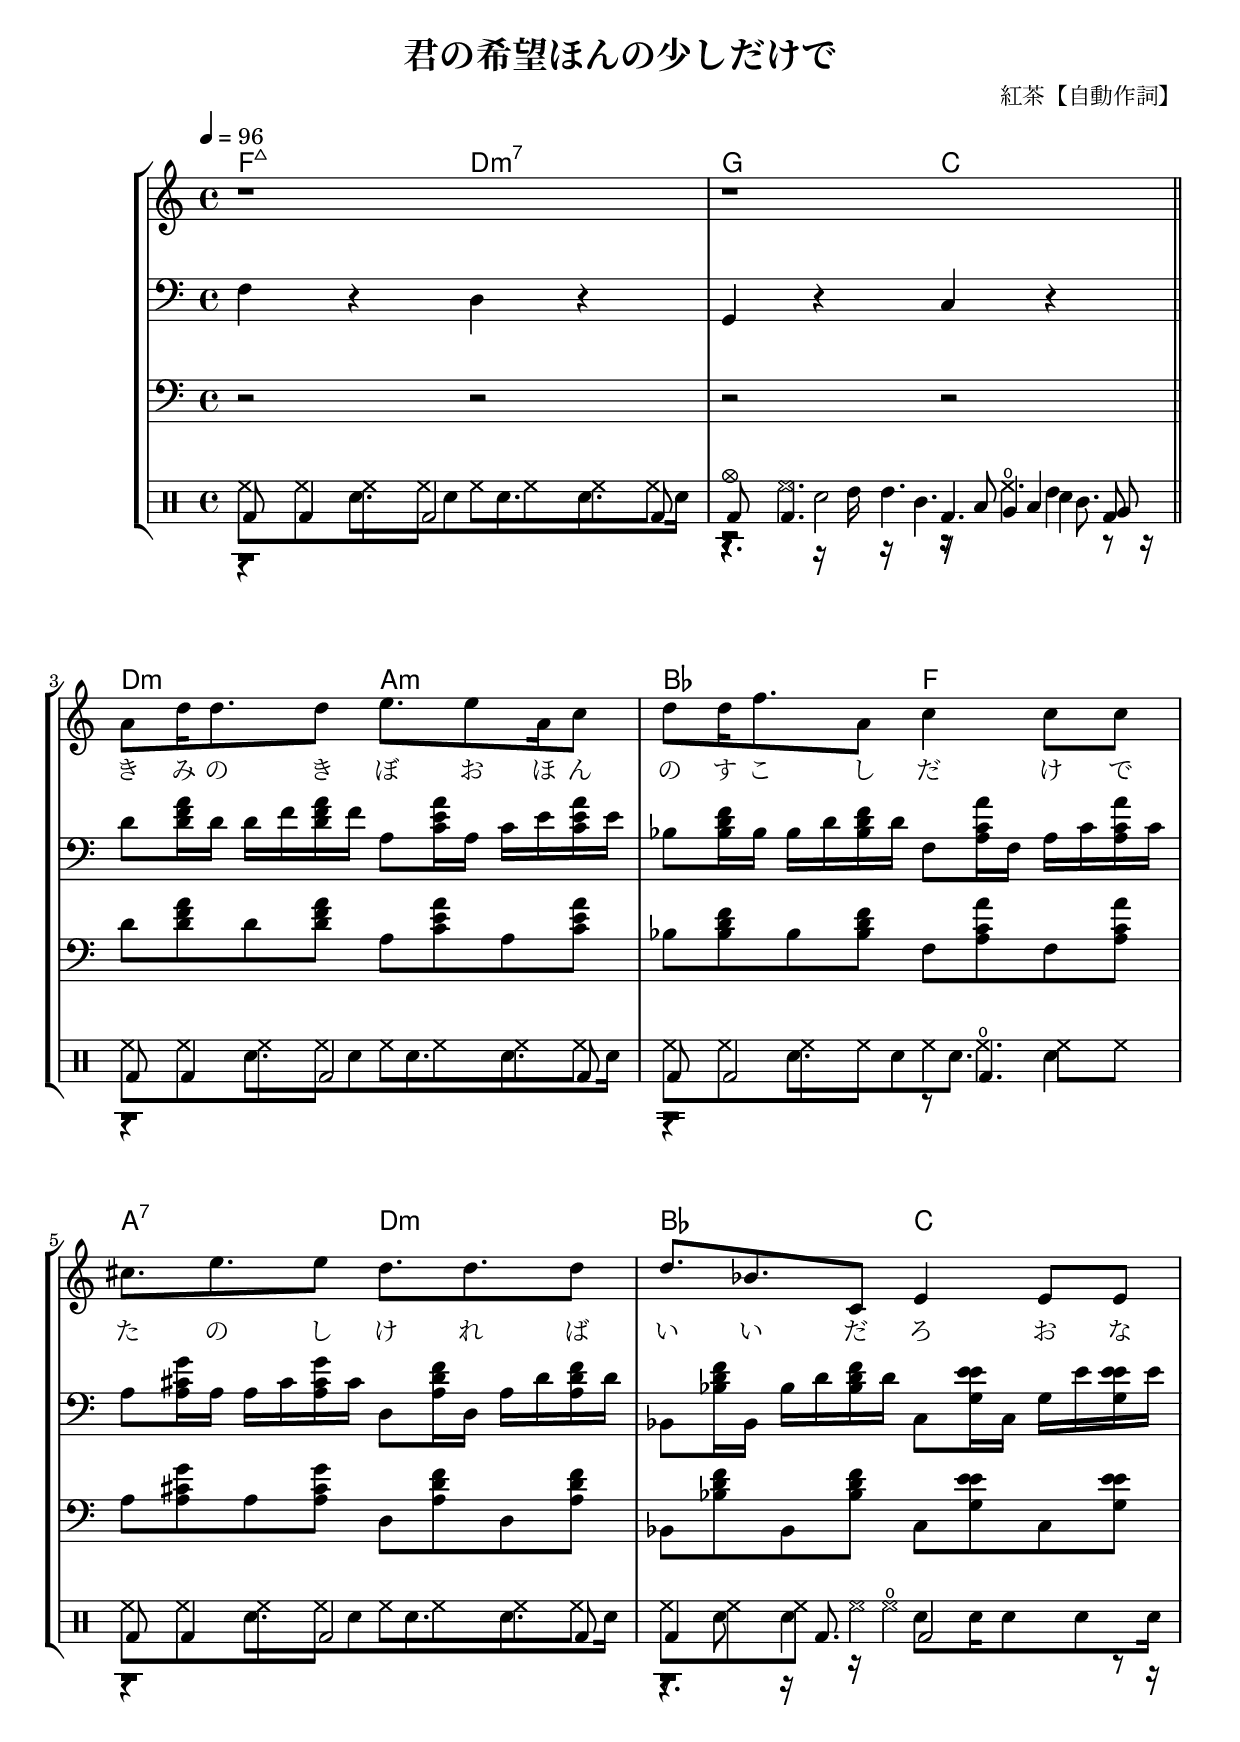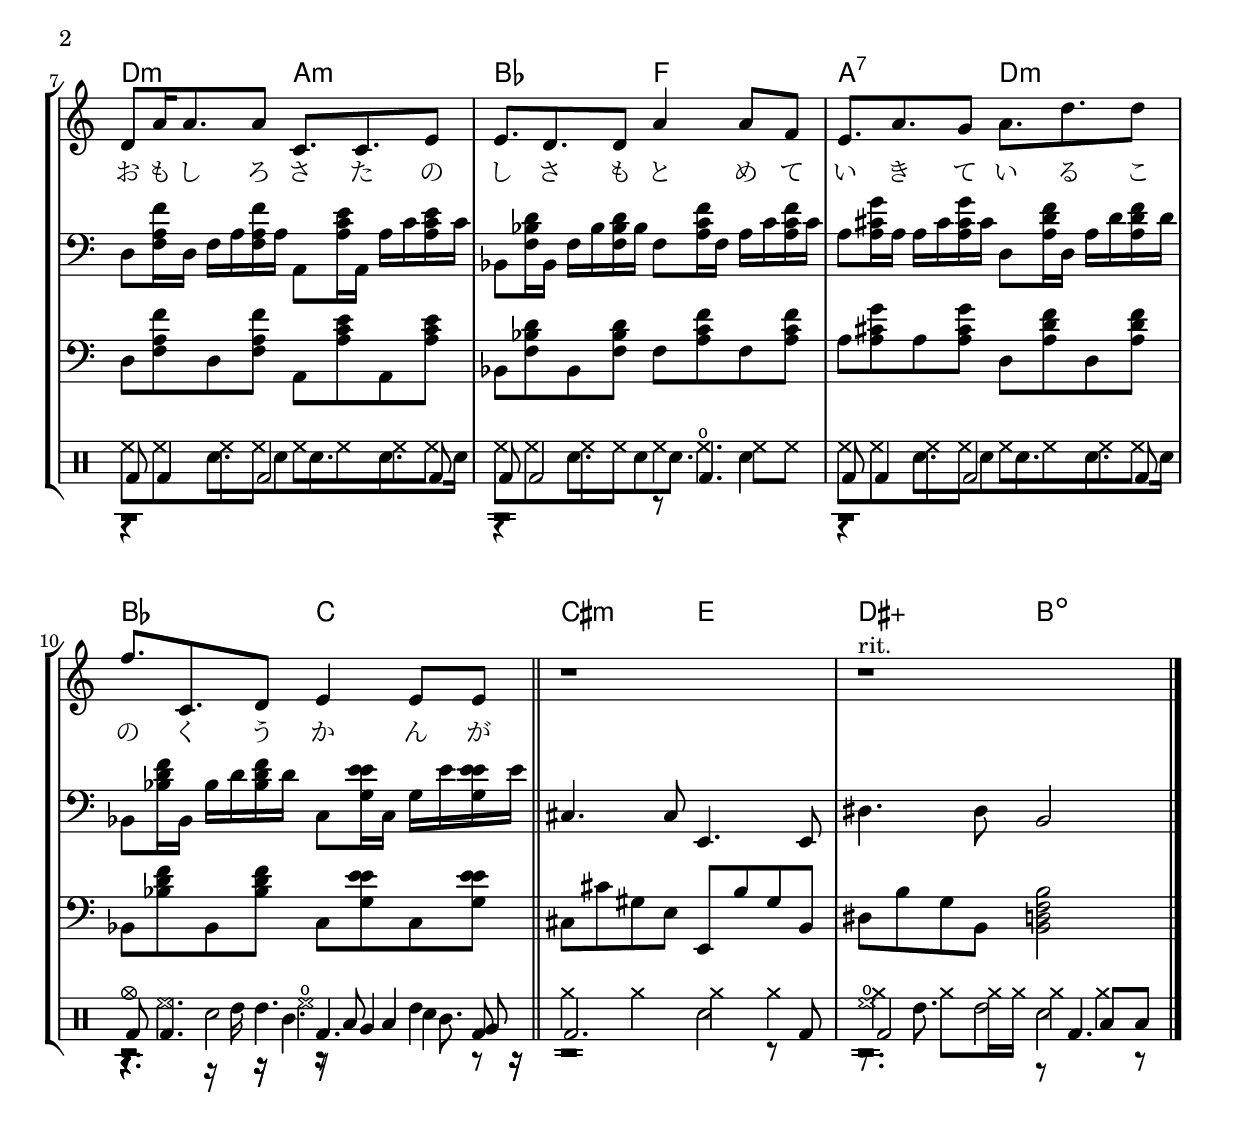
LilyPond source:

\version "2.12.1"

\header {
	title = \markup {君の希望ほんの少しだけで}
	composer = \markup \center-column {紅茶【自動作詞】}
}

harmony = \chordmode {
	f2:maj7 d:min7 g c 

	d:m a:m bes f a:7 d:m bes c d:m a:m bes f a:7 d:m bes c 

	cis:m e dis:aug b:dim 
}

melody = {
	\key c \major
	\tempo 4 = 96
	r1 | r1   
	\set Staff.midiInstrument = #"fss0.39"
	 a'8  d''16  d''8.  d''8  e''8.  e''8  a'16  c''8 
	d''8  d''16  f''8.  a'8  c''4  c''8  c''8 
	cis''8.  e''8.  e''8  d''8.  d''8.  d''8 
	d''8.  bes'8.  c'8  e'4  e'8  e'8 
	d'8  a'16  a'8.  a'8  c'8.  c'8.  e'8 
	e'8.  d'8.  d'8  a'4  a'8  f'8 
	e'8.  a'8.  g'8  a'8.  d''8.  d''8 
	f''8.  c'8.  d'8  e'4  e'8  e'8
	r1 | r1^"rit." \bar "|."
}

words = \lyricmode {
	
	き  み  の  き  ぼ  お  ほ  ん  の  す  こ  し  だ  け  で  た  の  し  け  れ  ば  い  い  だ  ろ  お  な  お  も  し  ろ  さ  た  の  し  さ  も  と  め  て  い  き  て  い  る  こ  の  く  う  か  ん  が  
	
}

tempochange = {
	\tempo 4 = 96
	r1 | r1 \bar "||"
	\tempo 4 = 96
	r1 | r1 | r1 | r1 | r1 | r1 | r1 | r1 \bar "||"
	\tempo 4 = 96
	r1 | \tempo 4 = 72 r2 \tempo 4 = 64 r2 \bar "|."
}

mainacc = {
	\clef bass
	\set Staff.midiInstrument = #"Drawbar Organ"
	\key c \major
	\tempo 4 = 96
	f4 r4
	d4 r4
	g,4 r4
	c4 r4
	\bar "||"

	\set Staff.midiInstrument = #"Acoustic Guitar (nylon)"
	d'8 <d' f' a'>16 d'16   d'16 f'16 <d' f' a'>16 f'16
	a8 <c' e' a'>16 a16   c'16 e'16 <c' e' a'>16 e'16
	bes8 <bes d' f'>16 bes16   bes16 d'16 <bes d' f'>16 d'16
	f8 <a c' a'>16 f16   a16 c'16 <a c' a'>16 c'16
	a8 <a cis' g'>16 a16   a16 cis'16 <a cis' g'>16 cis'16
	d8 <a d' f'>16 d16   a16 d'16 <a d' f'>16 d'16
	bes,8 <bes d' f'>16 bes,16   bes16 d'16 <bes d' f'>16 d'16
	c8 <g e' e'>16 c16   g16 e'16 <g e' e'>16 e'16
	d8 <f a f'>16 d16   f16 a16 <f a f'>16 a16
	a,8 <a c' e'>16 a,16   a16 c'16 <a c' e'>16 c'16
	bes,8 <f bes d'>16 bes,16   f16 bes16 <f bes d'>16 bes16
	f8 <a c' f'>16 f16   a16 c'16 <a c' f'>16 c'16
	a8 <a cis' g'>16 a16   a16 cis'16 <a cis' g'>16 cis'16
	d8 <a d' f'>16 d16   a16 d'16 <a d' f'>16 d'16
	bes,8 <bes d' f'>16 bes,16   bes16 d'16 <bes d' f'>16 d'16
	c8 <g e' e'>16 c16   g16 e'16 <g e' e'>16 e'16
	\bar "||"

	\set Staff.midiInstrument = #"Vibraphone"
	cis4.cis8
	e,4.e,8
	dis4.dis8
	b,2
	\bar "|."
}

subacc = {
	\clef bass
	\set Staff.midiInstrument = #"Acoustic grand"
	\key c \major
	\tempo 4 = 96
	r2
	r2
	r2
	r2
	\bar "||"

	\set Staff.midiInstrument = #"String Ensemble 1"
	d'8 <d' f' a'> d' <d' f' a'>
	a8 <c' e' a'> a <c' e' a'>
	bes8 <bes d' f'> bes <bes d' f'>
	f8 <a c' a'> f <a c' a'>
	a8 <a cis' g'> a <a cis' g'>
	d8 <a d' f'> d <a d' f'>
	bes,8 <bes d' f'> bes, <bes d' f'>
	c8 <g e' e'> c <g e' e'>
	d8 <f a f'> d <f a f'>
	a,8 <a c' e'> a, <a c' e'>
	bes,8 <f bes d'> bes, <f bes d'>
	f8 <a c' f'> f <a c' f'>
	a8 <a cis' g'> a <a cis' g'>
	d8 <a d' f'> d <a d' f'>
	bes,8 <bes d' f'> bes, <bes d' f'>
	c8 <g e' e'> c <g e' e'>
	\bar "||"

	\set Staff.midiInstrument = #"Viola"
	cis8 cis' gis e
	e,8 b gis b,
	dis8 b g b,
	<b, d f b>2
	\bar "|."
}

percA = {
	\drummode {
	hh8 hh8 hh8 hh8 hh8 hh8 hh8 hh8  |r8 hh2. r8  \bar "||"
	hh8 hh8 hh8 hh8 hh8 hh8 hh8 hh8  |hh8 hh8 hh8 hh8 hh4 hh8 hh8  |hh8 hh8 hh8 hh8 hh8 hh8 hh8 hh8  |hh8 hh8 hh8 hh2 r8  |hh8 hh8 hh8 hh8 hh8 hh8 hh8 hh8  |hh8 hh8 hh8 hh8 hh4 hh8 hh8  |hh8 hh8 hh8 hh8 hh8 hh8 hh8 hh8  |r8 hh2. r8  \bar "||"
	cymr4 cymr4 cymr4 cymr4  |cymr4 cymr8 cymr16 cymr16 cymr4 cymr4  \bar "|."
	}
}

percB = {
	\drummode {
	r4 sn8. sn8 sn8. sn8. sn16  |r4 sn2 sn4  \bar "||"
	r4 sn8. sn8 sn8. sn8. sn16  |r4 sn8. sn8 sn8. sn4  |r4 sn8. sn8 sn8. sn8. sn16  |r8 sn8 sn4 sn8 sn16 sn8 sn8 sn16  |r4 sn8. sn8 sn8. sn8. sn16  |r4 sn8. sn8 sn8. sn4  |r4 sn8. sn8 sn8. sn8. sn16  |r4 sn2 sn4  \bar "||"
	r2 sn2  |r2 sn2  \bar "|."
	}
}

percC = {
	\drummode {
	bd8 bd4 bd2 bd8  |bd8 bd4. bd4. bd8  \bar "||"
	bd8 bd4 bd2 bd8  |bd8 bd2 bd4.  |bd8 bd4 bd2 bd8  |bd4 r16 bd8. bd2  |bd8 bd4 bd2 bd8  |bd8 bd2 bd4.  |bd8 bd4 bd2 bd8  |bd8 bd4. bd4. bd8  \bar "||"
	bd2. r8 bd8  |bd2 r8 bd4.  \bar "|."
	}
}

percD = {
	\drummode {
	r1  |r2 r8 hho4.  \bar "||"
	r1  |r2 r8 hho4.  |r1  |r4. r16 hho2 r16  |r1  |r2 r8 hho4.  |r1  |r4. r16 hho2 r16  \bar "||"
	r1 |r8. tommh8. tommh2 r8  \bar "|."
	}
}

percE = {
	\drummode {
	r1 |cymc1  \bar "||"
	r1 |r1 |r1 |r1 |r1 |r1 |r1 |cymc1  \bar "||"
	r1 |r2. toml8 toml8  \bar "|."
	}
}

percF = {
	\drummode {
	r1 |r4 r16 tommh16 tommh4. tommh4  \bar "||"
	r1 |r1 |r1 |r1 |r1 |r1 |r1 |r4 r16 tommh16 tommh4. tommh4  \bar "||"
	r1 |hho1  \bar "|."
	}
}

percG = {
	\drummode {
	r1 |r4. r16 tomml4. tomml8.  \bar "||"
	r1 |r1 |r1 |r1 |r1 |r1 |r1 |r4. r16 tomml4. tomml8.  \bar "||"
	r1 | r1 \bar "|."
	}
}

percH = {
	\drummode {
	r1 |r2 r16 toml8 toml4 r16  \bar "||"
	r1 |r1 |r1 |r1 |r1 |r1 |r1 |r2 r16 toml8 toml4 r16  \bar "||"
	r1 | r1 \bar "|."
	}
}

percI = {
	\drummode {
	r1 |r2 r8 tomfh4 tomfh8  \bar "||"
	r1 |r1 |r1 |r1 |r1 |r1 |r1 |r2 r8 tomfh4 tomfh8  \bar "||"
	r1 | r1 \bar "|."
	}
}

\score {
	<<
		\new StaffGroup <<
			\new ChordNames {\harmony}
			\new Voice = "melody" {\melody}
			\new Lyrics \lyricsto "melody" \words
			\new Staff = "mainacc" {\mainacc}
			\new Staff = "subacc" {\subacc}
			\new DrumStaff <<
				\new DrumVoice {\percA}
				\new DrumVoice {\percB}
				\new DrumVoice {\percC}
				\new DrumVoice {\percD}
				\new DrumVoice {\percE}
				\new DrumVoice {\percF}
				\new DrumVoice {\percG}
				\new DrumVoice {\percH}
				\new DrumVoice {\percI}
			>>
		>>
	>>
	\layout { }
}
